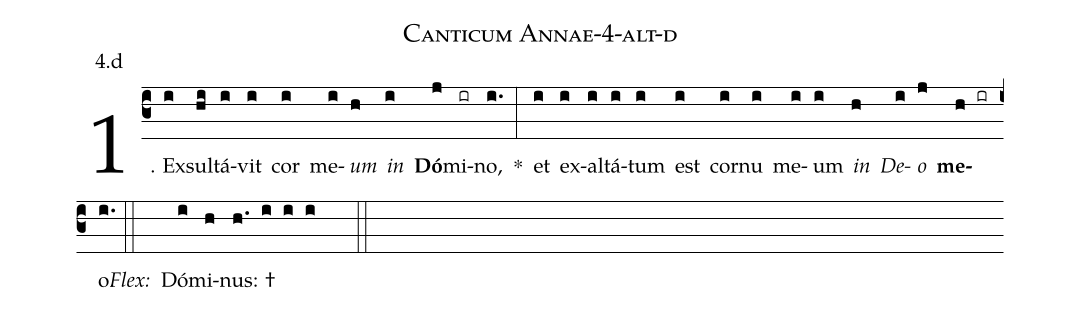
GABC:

name: Canticum Annae-4-alt-d;
annotation: 4.d;
%%
(c3)1. Ex(i)sul(hi)tá(i)vit(i) cor(i) me(i)<i>um</i>(h) <i>in</i>(i) <b>Dó</b>(j)mi(ir)no,(i.) *(:) et(i) ex(i)al(i)tá(i)tum(i) est(i) cor(i)nu(i) me(i)um(i) <i>in</i>(h) <i>De</i>(i)<i>o</i>(j) <b>me</b>(h ir)o.(i.) (::)
<i>Flex:</i>()  Dó(i)mi(h)nus: †(h. i i i  ::)
